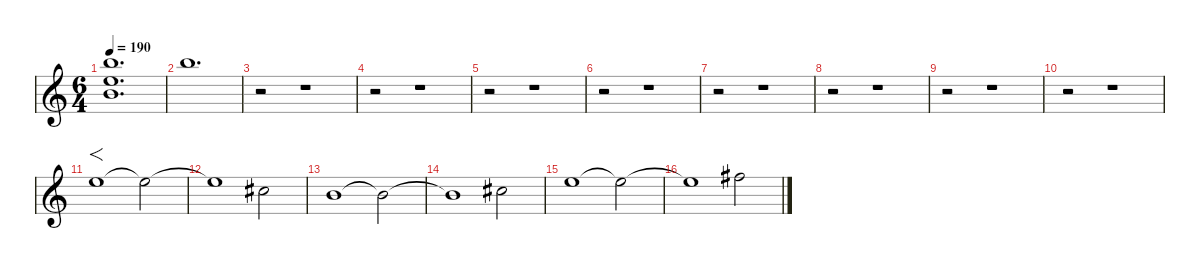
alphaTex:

\defaultSystemsLayout 4
\hideDynamics
\bracketExtendMode nobrackets
\singleTrackTrackNamePolicy hidden
\multiTrackTrackNamePolicy hidden
\firstSystemTrackNameMode fullname
\firstSystemTrackNameOrientation horizontal
\otherSystemsTrackNameOrientation horizontal
\track ("Keyboards" "vln.") {instrument stringensemble1}
\staff {score}
\tuning (D4 A3 F3 D3 A2 D2)
\ts (6 4)
\tempo 190
\clef g2
\ks c
(21.1 19.2 18.3).1{d dy f beam Down} |
21.1.1{d beam Down} |
r.2{beam Down} r.1{beam Down} |
r.2{beam Down} r.1{beam Down} |
r.2{beam Down} r.1{beam Down} |
r.2{beam Down} r.1{beam Down} |
r.2{beam Down} r.1{beam Down} |
r.2{beam Down} r.1{beam Down} |
r.2{beam Down} r.1{beam Down} |
r.2{beam Down} r.1{beam Down} |
14.1.1{f instrument stringensemble2 beam Down} 14.1{t}.2{beam Down} |
14.1{t}.1{beam Down} 16.2{acc #}.2{beam Down} |
14.2.1{beam Down} 14.2{t}.2{beam Down} |
14.2{t}.1{beam Down} 16.2{acc #}.2{beam Down} |
14.1.1{beam Down} 14.1{t}.2{beam Down} |
14.1{t}.1{beam Down} 16.1{acc #}.2{beam Down}
